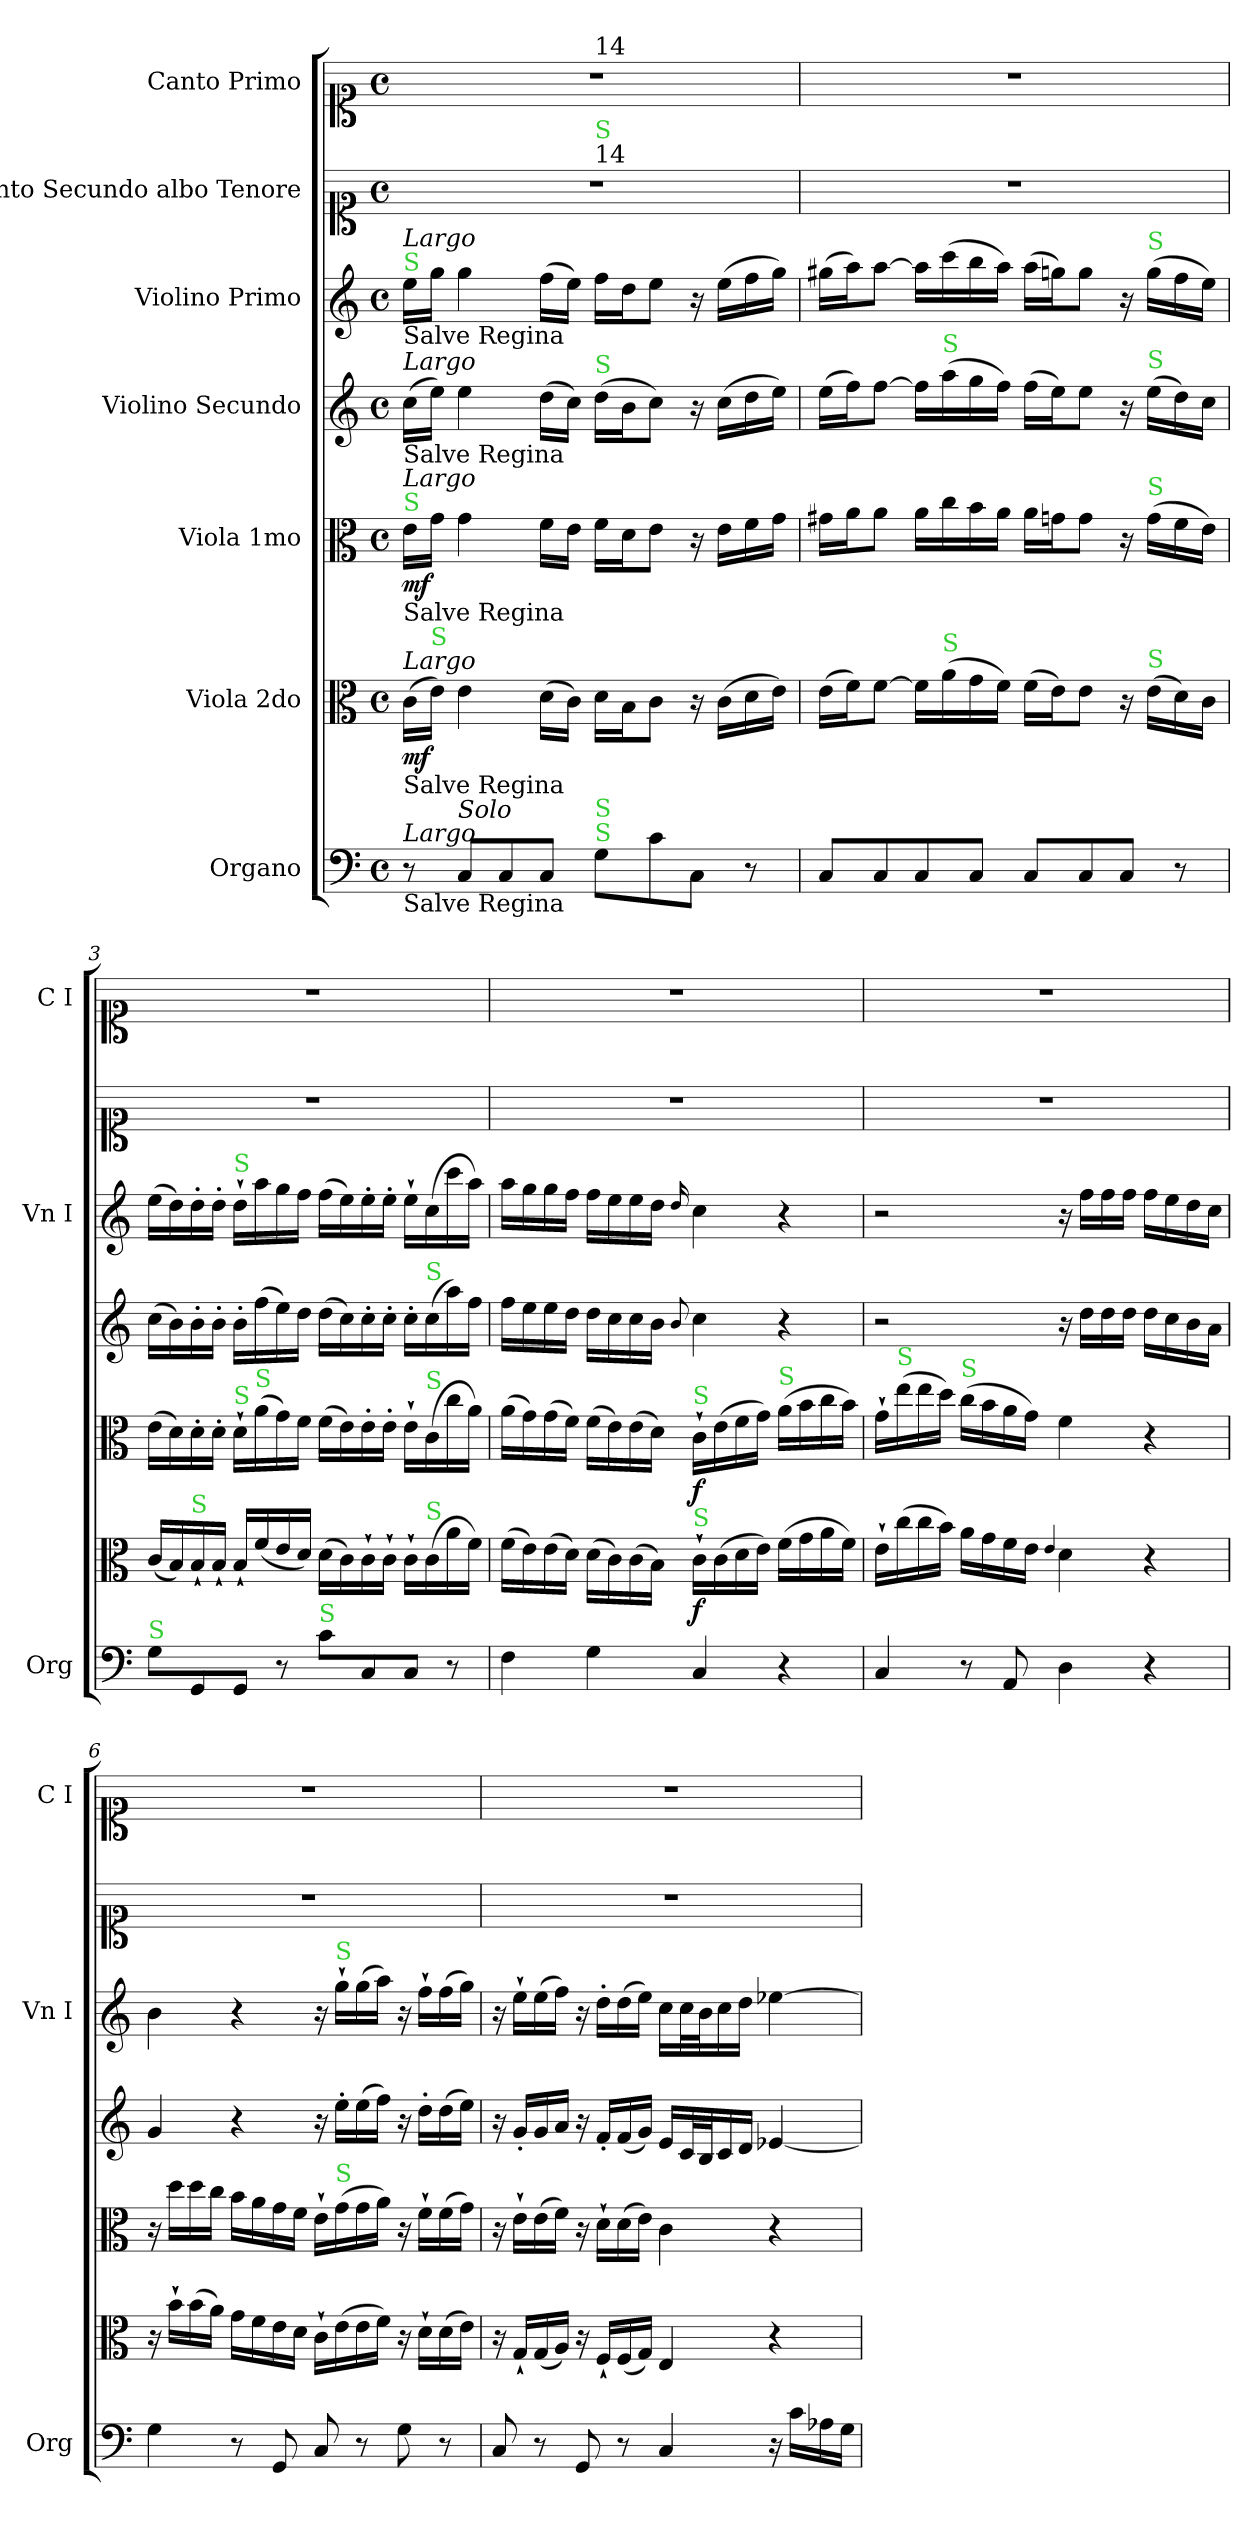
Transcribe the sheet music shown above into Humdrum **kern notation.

**kern	**kern	**dynam	**kern	**dynam	**kern	**kern	**kern	**kern
*part7	*part6	*part6	*part5	*part5	*part4	*part3	*part2	*part1
*staff7	*staff6	*staff6	*staff5	*staff5	*staff4	*staff3	*staff2	*staff1
*I"Organo	*I"Viola 2do	*	*I"Viola 1mo	*	*I"Violino Secundo	*I"Violino Primo	*I"Canto Secundo albo Tenore	*I"Canto Primo
*I'Org	*	*	*	*	*	*I'Vn I	*	*I'C I
*clefF4	*clefC3	*	*clefC3	*	*clefG2	*clefG2	*clefC1	*clefC1
*k[]	*k[]	*	*k[]	*	*k[]	*k[]	*k[]	*k[]
*C:	*C:	*	*C:	*	*C:	*C:	*C:	*C:
*M4/4	*M4/4	*	*M4/4	*	*M4/4	*M4/4	*M4/4	*M4/4
*met(c)	*met(c)	*	*met(c)	*	*met(c)	*met(c)	*met(c)	*met(c)
=1	=1	=1	=1	=1	=1	=1	=1	=1
!	!	!	!	!	!	!	!	!LO:TX:a:color=limegreen:t=S
!	!	!	!	!	!	!	!	!LO:TX:a:i:t=Largo
!	!	!	!	!	!	!	!LO:TX:a:color=limegreen:t=S	!
!	!	!	!	!	!	!	!LO:TX:a:i:t=Largo	!
!	!	!	!	!	!	!LO:TX:a:color=limegreen:t=S	!	!
!	!	!	!	!	!	!LO:TX:a:i:t=Largo	!	!
!	!	!	!	!	!	!LO:TX:b:t=Salve Regina	!	!
!	!	!	!	!	!LO:TX:a:i:t=Largo	!	!	!
!	!	!	!	!	!LO:TX:b:t=Salve Regina	!	!	!
!	!	!	!LO:TX:a:color=limegreen:t=S	!	!	!	!	!
!	!	!	!LO:TX:a:i:t=Largo	!	!	!	!	!
!	!	!	!LO:TX:b:t=Salve Regina	!	!	!	!	!
!	!LO:TX:a:i:t=Largo	!	!	!	!	!	!	!
!	!LO:TX:b:t=Salve Regina	!	!	!	!	!	!	!
!LO:TX:a:i:t=Largo	!	!	!	!	!	!	!	!
!LO:TX:b:t=Salve Regina	!	!	!	!	!	!	!	!
!	!	!LO:DY:b	!	!LO:DY:b	!	!	!	!
*	*	*	*	*	*	*	*^	*^
8r	(16c\LL	mf	16e\LL	mf	(16cc\LL	16ee\LL	1r	2ryy	1r	2ryy
!	!LO:TX:a:color=limegreen:t=S	!	!	!	!	!	!	!	!	!
.	16e\JJ)	.	16g\JJ	.	16ee\JJ)	16gg\JJ	.	.	.	.
!LO:TX:a:i:t=Solo	!	!	!	!	!	!	!	!	!	!
8C/L	4e\	.	4g\	.	4ee\	4gg\	.	.	.	.
8C/	.	.	.	.	.	.	.	.	.	.
8C/J	(16d\LL	.	16f\LL	.	(16dd\LL	(16ff\LL	.	.	.	.
.	16c\JJ)	.	16e\JJ	.	16cc\JJ)	16ee\JJ)	.	.	.	.
!	!	!	!	!	!	!	!	!	!	!LO:TX:a:t=14
!	!	!	!	!	!	!	!	!LO:TX:a:t=14	!	!
!	!	!	!	!	!	!	!	!LO:TX:a:color=limegreen:t=S	!	!
!	!	!	!	!	!LO:TX:a:color=limegreen:t=S	!	!	!	!	!
!LO:TX:a:color=limegreen:t=S	!	!	!	!	!	!	!	!	!	!
!LO:TX:a:color=limegreen:t=S	!	!	!	!	!	!	!	!	!	!
8G\L	16d\LL	.	16f\LL	.	(16dd\LL	16ff\LL	.	2ryy	.	2ryy
.	16B\J	.	16d\J	.	16b\J	16dd\J	.	.	.	.
8c\	8c\J	.	8e\J	.	8cc\J)	8ee\J	.	.	.	.
8C/J	16r	.	16r	.	16r	16r	.	.	.	.
.	(16c\LL	.	16e\LL	.	(16cc\LL	(16ee\LL	.	.	.	.
8r	16d\	.	16f\	.	16dd\	16ff\	.	.	.	.
.	16e\JJ)	.	16g\JJ	.	16ee\JJ)	16gg\JJ)	.	.	.	.
*	*	*	*	*	*	*	*v	*v	*	*
*	*	*	*	*	*	*	*	*v	*v
=2	=2	=2	=2	=2	=2	=2	=2	=2
8C/L	(16e\LL	.	16g#X\LL	.	(16ee\LL	(16gg#X\LL	1r	1r
.	16f\J)	.	16a\J	.	16ff\J)	16aa\J)	.	.
8C/	[8f\J	.	8a\J	.	[8ff\J	[8aa\J	.	.
8C/	16f\LL]	.	16a\LL	.	16ff\LL]	16aa\LL]	.	.
!	!	!	!	!	!LO:TX:a:color=limegreen:t=S	!	!	!
!	!LO:TX:a:color=limegreen:t=S	!	!	!	!	!	!	!
.	(16a\	.	16cc\	.	(16aa\	(16ccc\	.	.
8C/J	16g\	.	16b\	.	16gg\	16bb\	.	.
.	16f\JJ)	.	16a\JJ	.	16ff\JJ)	16aa\JJ)	.	.
8C/L	(16f\LL	.	16a\LL	.	(16ff\LL	(16aa\LL	.	.
.	16e\J)	.	16gn\J	.	16ee\J)	16ggn\J)	.	.
8C/	8e\J	.	8g\J	.	8ee\J	8gg\J	.	.
8C/J	16r	.	16r	.	16r	16r	.	.
!	!	!	!	!	!	!LO:TX:a:color=limegreen:t=S	!	!
!	!	!	!	!	!LO:TX:a:color=limegreen:t=S	!	!	!
!	!	!	!LO:TX:a:color=limegreen:t=S	!	!	!	!	!
!	!LO:TX:a:color=limegreen:t=S	!	!	!	!	!	!	!
.	(16e\LL	.	(16g\LL	.	(16ee\LL	(16gg\LL	.	.
8r	16d\)	.	16f\	.	16dd\)	16ff\	.	.
.	16c\JJ	.	16e\JJ)	.	16cc\JJ	16ee\JJ)	.	.
=3	=3	=3	=3	=3	=3	=3	=3	=3
!LO:TX:a:color=limegreen:t=S	!	!	!	!	!	!	!	!
8G\L	(16c/LL	.	(16e\LL	.	(16cc\LL	(16ee\LL	1r	1r
.	16B/)	.	16d\)	.	16b\)	16dd\)	.	.
!	!LO:TX:a:color=limegreen:t=S	!	!	!	!	!	!	!
8GG/	16B`/	.	16d'\	.	16b'\	16dd'\	.	.
.	16B`/JJ	.	16d'\JJ	.	16b'\JJ	16dd'\JJ	.	.
!	!	!	!	!	!	!LO:TX:a:color=limegreen:t=S	!	!
!	!	!	!LO:TX:a:color=limegreen:t=S	!	!	!	!	!
8GG/J	16B`/LL	.	16d`\LL	.	16b'\LL	16dd`\LL	.	.
!	!	!	!LO:TX:a:color=limegreen:t=S	!	!	!	!	!
.	(16f/	.	(16a\	.	(16ff\	16aa\	.	.
8r	16e/	.	16g\)	.	16ee\)	16gg\	.	.
.	16d/JJ)	.	16f\JJ	.	16dd\JJ	16ff\JJ	.	.
!LO:TX:a:color=limegreen:t=S	!	!	!	!	!	!	!	!
8c\L	(16d\LL	.	(16f\LL	.	(16dd\LL	(16ff\LL	.	.
.	16c\)	.	16e\)	.	16cc\)	16ee\)	.	.
8C/	16c`\	.	16e'\	.	16cc'\	16ee'\	.	.
.	16c`\JJ	.	16e'\JJ	.	16cc'\JJ	16ee'\JJ	.	.
8C/J	16c`\LL	.	16e`\LL	.	16cc'\LL	16ee`\LL	.	.
!	!	!	!	!	!LO:TX:a:color=limegreen:t=S	!	!	!
!	!	!	!LO:TX:a:color=limegreen:t=S	!	!	!	!	!
!	!LO:TX:a:color=limegreen:t=S	!	!	!	!	!	!	!
.	(16c\	.	(16c\	.	(16cc\	(16cc\	.	.
8r	16a\	.	16cc\	.	16aa\)	16ccc\	.	.
.	16f\JJ)	.	16a\JJ)	.	16ff\JJ	16aa\JJ)	.	.
=4	=4	=4	=4	=4	=4	=4	=4	=4
4F\	(16f\LL	.	(16a\LL	.	16ff\LL	16aa\LL	1r	1r
.	16e\)	.	16g\)	.	16ee\	16gg\	.	.
.	(16e\	.	(16g\	.	16ee\	16gg\	.	.
.	16d\JJ)	.	16f\JJ)	.	16dd\JJ	16ff\JJ	.	.
4G\	(16d\LL	.	(16f\LL	.	16dd\LL	16ff\LL	.	.
.	16c\)	.	16e\)	.	16cc\	16ee\	.	.
.	(16c\	.	(16e\	.	16cc\	16ee\	.	.
.	16B\JJ)	.	16d\JJ)	.	16b\JJ	16dd\JJ	.	.
.	.	.	.	.	8qqb/	16qqdd/	.	.
!	!	!	!LO:TX:a:color=limegreen:t=S	!	!	!	!	!
!	!LO:TX:a:color=limegreen:t=S	!	!	!	!	!	!	!
!	!	!LO:DY:b	!	!LO:DY:b	!	!	!	!
4C/	16c`\LL	f	16c`\LL	f	4cc\	4cc\	.	.
.	(16c\	.	(16e\	.	.	.	.	.
.	16d\	.	16f\	.	.	.	.	.
.	16e\JJ)	.	16g\JJ)	.	.	.	.	.
!	!	!	!LO:TX:a:color=limegreen:t=S	!	!	!	!	!
4r	(16f\LL	.	(16a\LL	.	4r	4r	.	.
.	16g\	.	16b\	.	.	.	.	.
.	16a\	.	16cc\	.	.	.	.	.
.	16f\JJ)	.	16b\JJ)	.	.	.	.	.
=5	=5	=5	=5	=5	=5	=5	=5	=5
4C/	16e`\LL	.	16g`\LL	.	2r	2r	1r	1r
!	!	!	!LO:TX:a:color=limegreen:t=S	!	!	!	!	!
.	(16cc\	.	(16ee\	.	.	.	.	.
.	16cc\	.	16ee\	.	.	.	.	.
.	16b\JJ)	.	16dd\JJ)	.	.	.	.	.
!	!	!	!LO:TX:a:color=limegreen:t=S	!	!	!	!	!
8r	16a\LL	.	(16cc\LL	.	.	.	.	.
.	16g\	.	16b\	.	.	.	.	.
8AA/	16f\	.	16a\	.	.	.	.	.
.	16e\JJ	.	16g\JJ)	.	.	.	.	.
.	4qqe/	.	.	.	.	.	.	.
4D\	4d\	.	4f\	.	16r	16r	.	.
.	.	.	.	.	16dd\LL	16ff\LL	.	.
.	.	.	.	.	16dd\	16ff\	.	.
.	.	.	.	.	16dd\JJ	16ff\JJ	.	.
4r	4r	.	4r	.	16dd\LL	16ff\LL	.	.
.	.	.	.	.	16cc\	16ee\	.	.
.	.	.	.	.	16b\	16dd\	.	.
.	.	.	.	.	16a\JJ	16cc\JJ	.	.
=6	=6	=6	=6	=6	=6	=6	=6	=6
4G\	16r	.	16r	.	4g/	4b\	1r	1r
.	16b`\LL	.	16dd\LL	.	.	.	.	.
.	(16b\	.	16dd\	.	.	.	.	.
.	16a\JJ)	.	16cc\JJ	.	.	.	.	.
8r	16g\LL	.	16b\LL	.	4r	4r	.	.
.	16f\	.	16a\	.	.	.	.	.
8GG/	16e\	.	16g\	.	.	.	.	.
.	16d\JJ	.	16f\JJ	.	.	.	.	.
8C/	16c`\LL	.	16e`\LL	.	16r	16r	.	.
!	!	!	!	!	!	!LO:TX:a:color=limegreen:t=S	!	!
!	!	!	!LO:TX:a:color=limegreen:t=S	!	!	!	!	!
.	(16e\	.	(16g\	.	16ee'\LL	16gg`\LL	.	.
8r	16e\	.	16g\	.	(16ee\	(16gg\	.	.
.	16f\JJ)	.	16a\JJ)	.	16ff\JJ)	16aa\JJ)	.	.
8G\	16r	.	16r	.	16r	16r	.	.
.	16d`\LL	.	16f`\LL	.	16dd'\LL	16ff`\LL	.	.
8r	(16d\	.	(16f\	.	(16dd\	(16ff\	.	.
.	16e\JJ)	.	16g\JJ)	.	16ee\JJ)	16gg\JJ)	.	.
=7	=7	=7	=7	=7	=7	=7	=7	=7
8C/	16r	.	16r	.	16r	16r	1r	1r
.	16G`/LL	.	16e`\LL	.	16g'/LL	16ee`\LL	.	.
8r	(16G/	.	(16e\	.	16g/	(16ee\	.	.
.	16A/JJ)	.	16f\JJ)	.	16a/JJ	16ff\JJ)	.	.
8GG/	16r	.	16r	.	16r	16r	.	.
.	16F`/LL	.	16d`\LL	.	16f'/LL	16dd'\LL	.	.
8r	(16F/	.	(16d\	.	(16f/	(16dd\	.	.
.	16G/JJ)	.	16e\JJ)	.	16g/JJ)	16ee\JJ)	.	.
4C/	4E/	.	4c\	.	16e/LL	16cc\LL	.	.
.	.	.	.	.	32c/L	32cc\L	.	.
.	.	.	.	.	32B/J	32b\J	.	.
.	.	.	.	.	16c/	16cc\	.	.
.	.	.	.	.	16d/JJ	16dd\JJ	.	.
16r	4r	.	4r	.	[4e-X/	[4ee-X\	.	.
16c\LL	.	.	.	.	.	.	.	.
16A-X\	.	.	.	.	.	.	.	.
16G\JJ	.	.	.	.	.	.	.	.
=	=	=	=	=	=	=	=	=
*-	*-	*-	*-	*-	*-	*-	*-	*-
